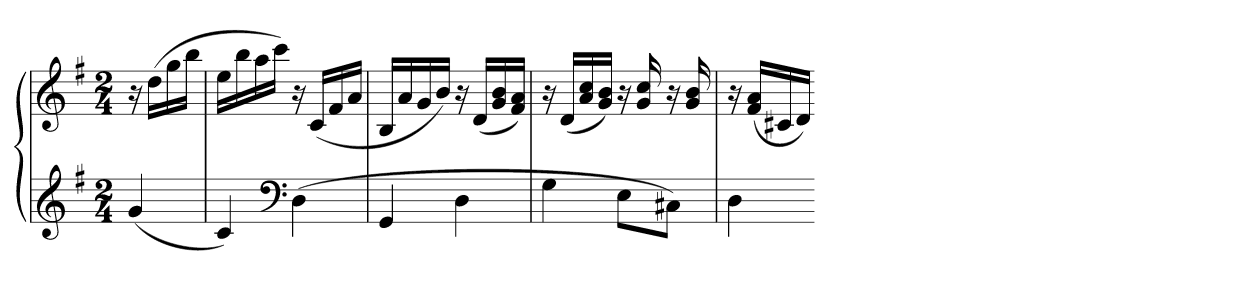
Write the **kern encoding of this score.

**kern	**kern
*part1	*part1
*staff2	*staff1
*clefG2	*clefG2
*k[f#]	*k[f#]
*G:	*G:
*M2/4	*M2/4
=	=
(4g	16r
.	(16ddLL
.	16gg
.	16bbJJ
=17	=17
4c)	16eeLL
.	16bb
.	16aa
.	16cccJJ)
*clefF4	*
(4D	16r
.	(16cLL
.	16f#
.	16aJJ
=18	=18
4GG	16BLL
.	16a
.	16g
.	16bJJ)
4D	16r
.	(16dLL
.	16g 16b
.	16f# 16aJJ)
=19	=19
4G	16r
.	(16dLL
.	16a 16cc
.	16g 16bJJ)
8EL	16r
.	16g 16cc
8C#XJ)	16r
.	16g 16b
=20	=20
4D	16r
.	(16f# 16aLL
.	16c#X
.	16dJJ)
=-	=-
*-	*-
